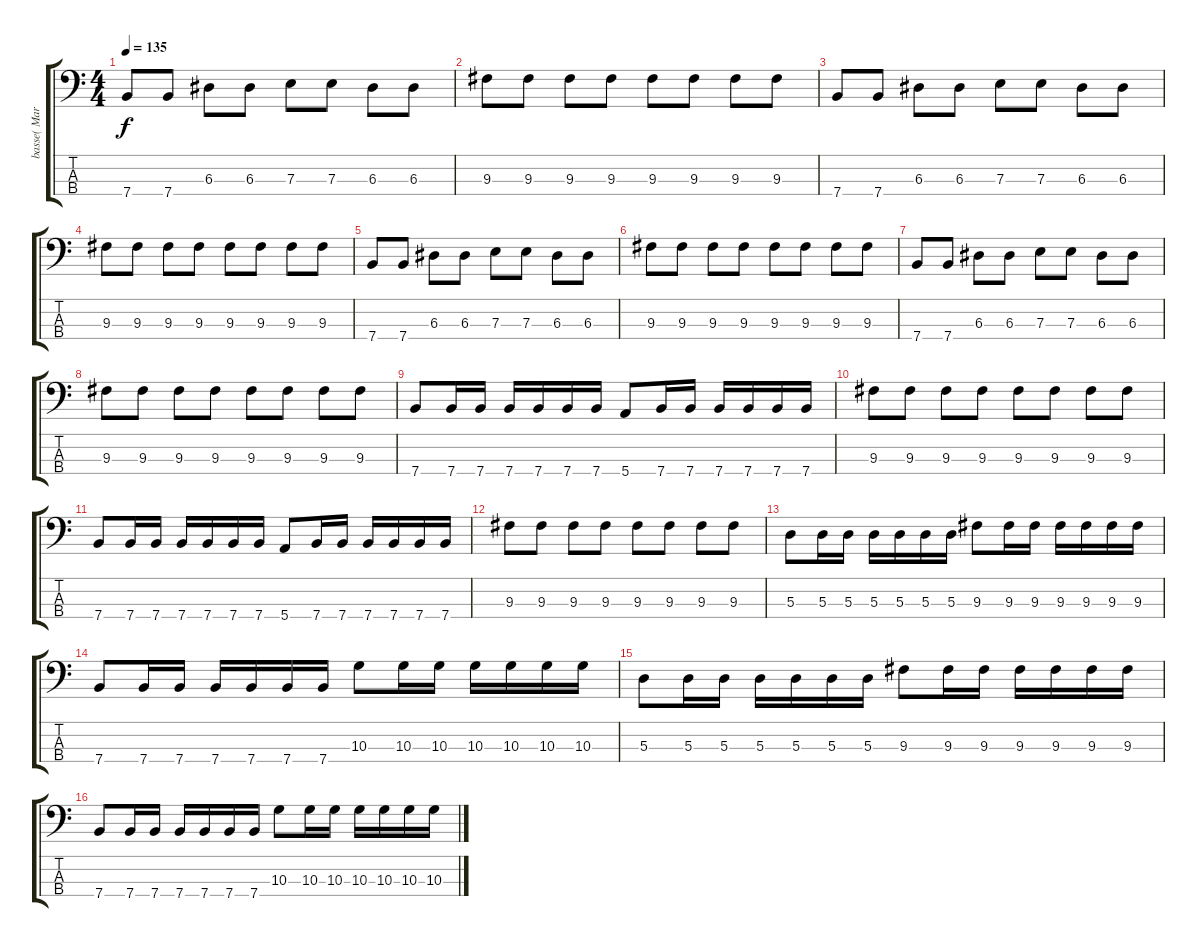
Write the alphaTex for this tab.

\track ("basse( Mark )" "basse( Mar") {instrument electricbasspick}
\staff {score tabs}
\tuning (G2 D2 A1 E1) {hide}
\ts (4 4)
\tempo 135
\clef f4
\ks c
7.4.8{dy f} 7.4.8 6.3.8 6.3.8 7.3.8 7.3.8 6.3.8 6.3.8 |
9.3.8 9.3.8 9.3.8 9.3.8 9.3.8 9.3.8 9.3.8 9.3.8 |
7.4.8 7.4.8 6.3.8 6.3.8 7.3.8 7.3.8 6.3.8 6.3.8 |
9.3.8 9.3.8 9.3.8 9.3.8 9.3.8 9.3.8 9.3.8 9.3.8 |
7.4.8 7.4.8 6.3.8 6.3.8 7.3.8 7.3.8 6.3.8 6.3.8 |
9.3.8 9.3.8 9.3.8 9.3.8 9.3.8 9.3.8 9.3.8 9.3.8 |
7.4.8 7.4.8 6.3.8 6.3.8 7.3.8 7.3.8 6.3.8 6.3.8 |
9.3.8 9.3.8 9.3.8 9.3.8 9.3.8 9.3.8 9.3.8 9.3.8 |
7.4.8 7.4.16 7.4.16 7.4.16 7.4.16 7.4.16 7.4.16 5.4.8 7.4.16 7.4.16 7.4.16 7.4.16 7.4.16 7.4.16 |
9.3.8 9.3.8 9.3.8 9.3.8 9.3.8 9.3.8 9.3.8 9.3.8 |
7.4.8 7.4.16 7.4.16 7.4.16 7.4.16 7.4.16 7.4.16 5.4.8 7.4.16 7.4.16 7.4.16 7.4.16 7.4.16 7.4.16 |
9.3.8 9.3.8 9.3.8 9.3.8 9.3.8 9.3.8 9.3.8 9.3.8 |
5.3.8 5.3.16 5.3.16 5.3.16 5.3.16 5.3.16 5.3.16 9.3.8 9.3.16 9.3.16 9.3.16 9.3.16 9.3.16 9.3.16 |
7.4.8 7.4.16 7.4.16 7.4.16 7.4.16 7.4.16 7.4.16 10.3.8 10.3.16 10.3.16 10.3.16 10.3.16 10.3.16 10.3.16 |
5.3.8 5.3.16 5.3.16 5.3.16 5.3.16 5.3.16 5.3.16 9.3.8 9.3.16 9.3.16 9.3.16 9.3.16 9.3.16 9.3.16 |
7.4.8 7.4.16 7.4.16 7.4.16 7.4.16 7.4.16 7.4.16 10.3.8 10.3.16 10.3.16 10.3.16 10.3.16 10.3.16 10.3.16
